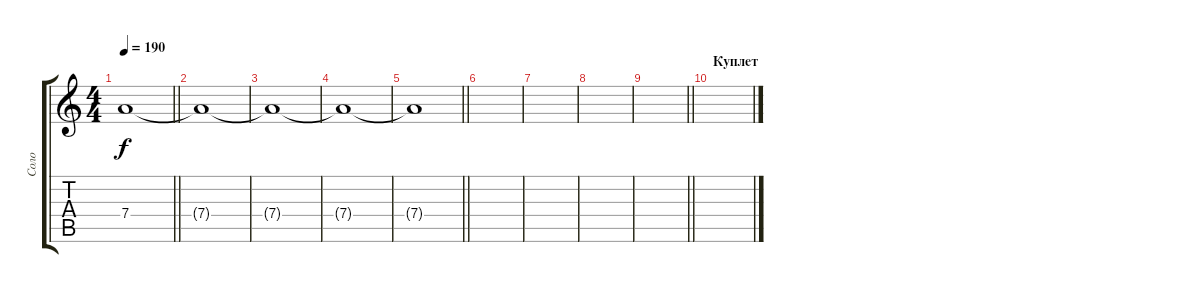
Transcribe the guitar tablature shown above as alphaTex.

\track ("Соло" "Соло") {instrument overdrivenguitar}
\staff {score tabs}
\tuning (E4 B3 G3 D3 A2 E2) {hide}
\ts (4 4)
\tempo 190
\clef g2
\barLineRight lightlight
\ks c
7.4{t}.1{dy f} |
7.4{t}.1{volume 0} |
7.4{t}.1 |
7.4{t}.1 |
\barLineRight lightlight
7.4{t}.1 |
\section ("" " ")
|
|
|
\barLineRight lightlight
|
\section ("" "Куплет")
